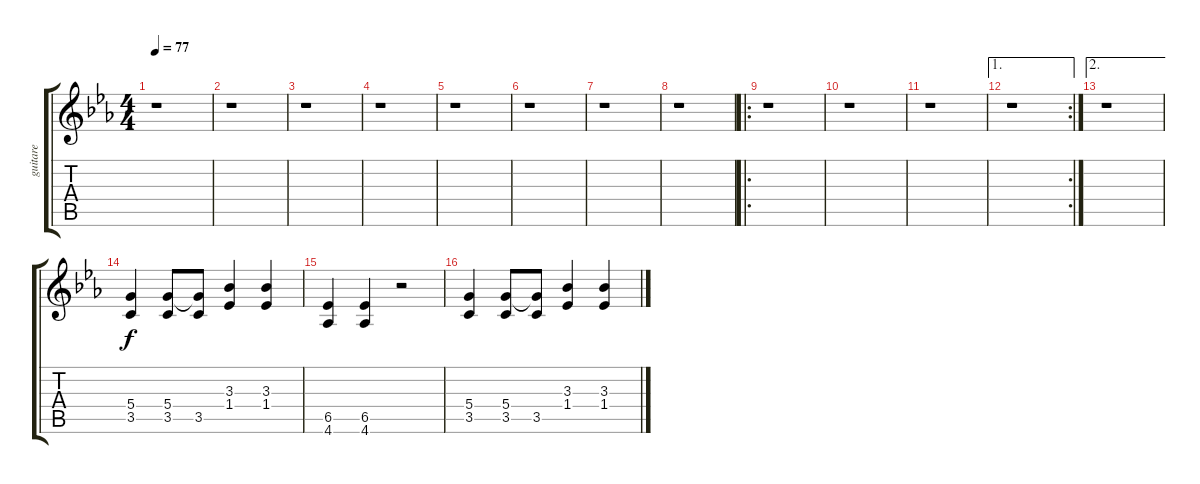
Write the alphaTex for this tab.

\track ("guitare" "guitare") {instrument electricguitarclean}
\staff {score tabs}
\tuning (E4 B3 G3 D3 A2 E2) {hide}
\ts (4 4)
\tempo 77
\clef g2
\ks cminor
r.1{dy f instrument electricguitarclean} |
r.1 |
r.1 |
r.1 |
r.1 |
r.1 |
r.1 |
r.1 |
\ro
r.1 |
r.1 |
r.1 |
\ae 1
\rc 2
r.1 |
\ae 2
r.1 |
(5.4 3.5).4 (5.4 3.5).8 (5.4{t} 3.5).8 (3.3 1.4).4 (3.3 1.4).4 |
(6.5 4.6).4 (6.5 4.6).4 r.2 |
(5.4 3.5).4 (5.4 3.5).8 (5.4{t} 3.5).8 (3.3 1.4).4 (3.3 1.4).4
